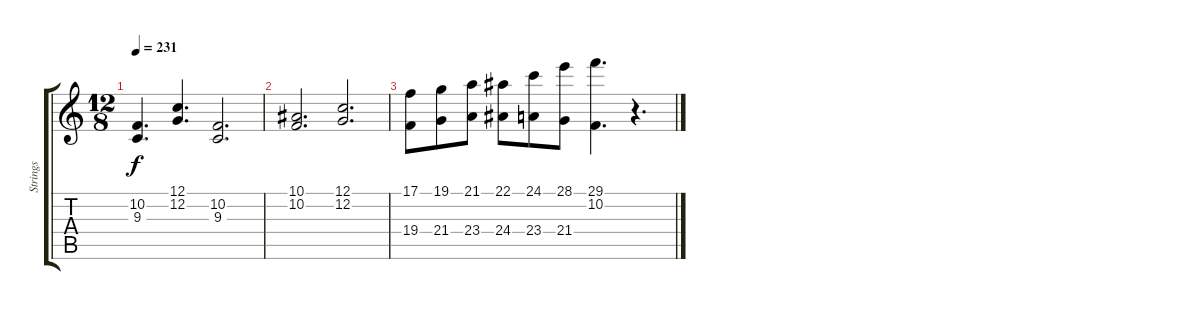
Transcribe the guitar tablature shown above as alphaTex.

\track ("Strings" "Strings") {instrument stringensemble1}
\staff {score tabs}
\tuning (C4 G3 Eb3 Bb2 F2 C2) {hide}
\ts (12 8)
\tempo 231
\clef g2
\ks c
(10.2 9.3).4{d dy f} (12.1 12.2).4{d} (10.2 9.3).2{d} |
(10.1 10.2).2{d} (12.1 12.2).2{d} |
(17.1 19.4).8 (19.1 21.4).8 (21.1 23.4).8 (22.1 24.4).8 (24.1 23.4).8 (28.1 21.4).8 (29.1 10.2).4{d} r.4{d}
